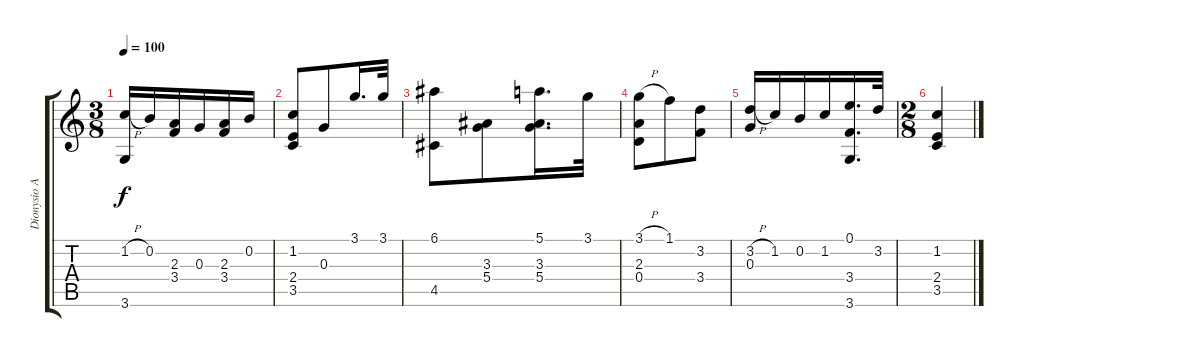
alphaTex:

\track ("Dionysio Aguado" "Dionysio A") {instrument acousticguitarnylon}
\staff {score tabs}
\tuning (E4 B3 G3 D3 A2 E2) {hide}
\ts (3 8)
\tempo 100
\clef g2
\ks c
(1.2{h} 3.6).16{dy f} 0.2.16 (2.3 3.4).16 0.3.16 (2.3 3.4).16 0.2.16 |
(1.2 2.4 3.5).8 0.3.8 3.1.16{d} 3.1.32 |
(6.1 4.5).8 (3.3 5.4).8 (5.1 3.3 5.4).16{d} 3.1.32 |
(3.1{h} 2.3 0.4).8 1.1.8 (3.2 3.4).8 |
(3.2{h} 0.3).16 1.2.16 0.2.16 1.2.16 (0.1 3.4 3.6).16{d} 3.2.32 |
\ts (2 8)
(1.2 2.4 3.5).4
